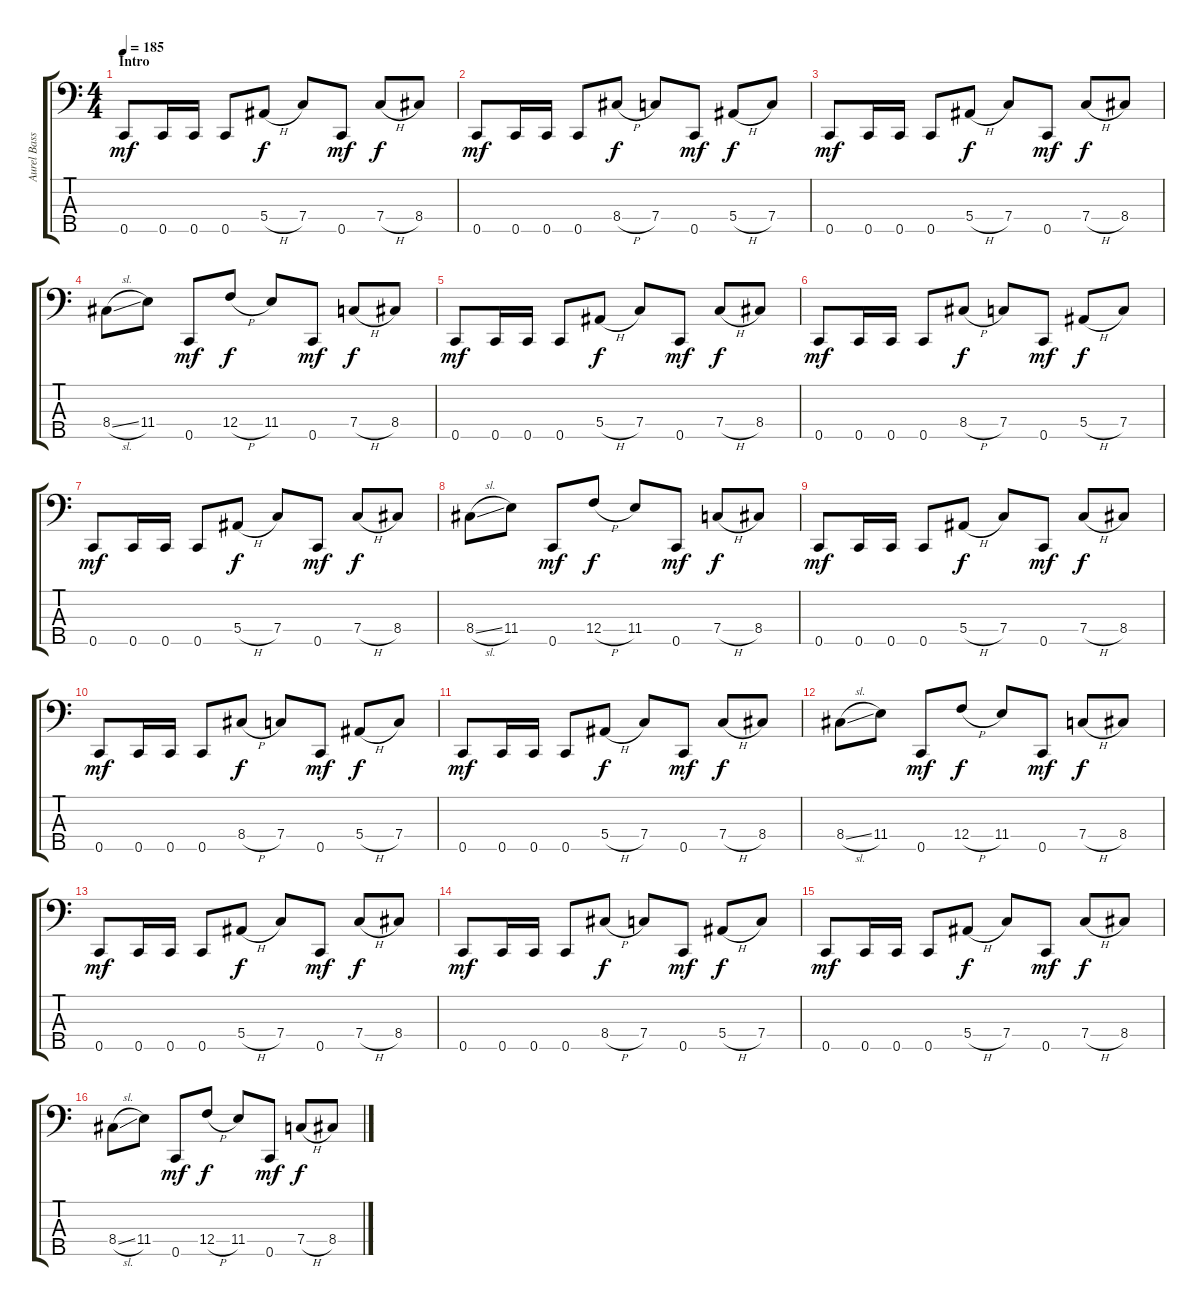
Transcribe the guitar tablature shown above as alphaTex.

\track ("Aurel Bass" "Aurel Bass") {instrument electricbassfinger}
\staff {score tabs}
\tuning (Ab2 Eb2 Bb1 F1 C1) {hide}
\ts (4 4)
\section ("" "Intro")
\tempo 185
\clef f4
\ks c
0.5.8{dy mf instrument electricbassfinger} 0.5.16 0.5.16 0.5.8 5.4{h}.8{dy f} 7.4.8 0.5.8{dy mf} 7.4{h}.8{dy f} 8.4.8 |
0.5.8{dy mf} 0.5.16 0.5.16 0.5.8 8.4{h}.8{dy f} 7.4.8 0.5.8{dy mf} 5.4{h}.8{dy f} 7.4.8 |
0.5.8{dy mf} 0.5.16 0.5.16 0.5.8 5.4{h}.8{dy f} 7.4.8 0.5.8{dy mf} 7.4{h}.8{dy f} 8.4.8 |
8.4{sl}.8 11.4.8 0.5.8{dy mf} 12.4{h}.8{dy f} 11.4.8 0.5.8{dy mf} 7.4{h}.8{dy f} 8.4.8 |
0.5.8{dy mf} 0.5.16 0.5.16 0.5.8 5.4{h}.8{dy f} 7.4.8 0.5.8{dy mf} 7.4{h}.8{dy f} 8.4.8 |
0.5.8{dy mf} 0.5.16 0.5.16 0.5.8 8.4{h}.8{dy f} 7.4.8 0.5.8{dy mf} 5.4{h}.8{dy f} 7.4.8 |
0.5.8{dy mf} 0.5.16 0.5.16 0.5.8 5.4{h}.8{dy f} 7.4.8 0.5.8{dy mf} 7.4{h}.8{dy f} 8.4.8 |
8.4{sl}.8 11.4.8 0.5.8{dy mf} 12.4{h}.8{dy f} 11.4.8 0.5.8{dy mf} 7.4{h}.8{dy f} 8.4.8 |
0.5.8{dy mf} 0.5.16 0.5.16 0.5.8 5.4{h}.8{dy f} 7.4.8 0.5.8{dy mf} 7.4{h}.8{dy f} 8.4.8 |
0.5.8{dy mf} 0.5.16 0.5.16 0.5.8 8.4{h}.8{dy f} 7.4.8 0.5.8{dy mf} 5.4{h}.8{dy f} 7.4.8 |
0.5.8{dy mf} 0.5.16 0.5.16 0.5.8 5.4{h}.8{dy f} 7.4.8 0.5.8{dy mf} 7.4{h}.8{dy f} 8.4.8 |
8.4{sl}.8 11.4.8 0.5.8{dy mf} 12.4{h}.8{dy f} 11.4.8 0.5.8{dy mf} 7.4{h}.8{dy f} 8.4.8 |
0.5.8{dy mf} 0.5.16 0.5.16 0.5.8 5.4{h}.8{dy f} 7.4.8 0.5.8{dy mf} 7.4{h}.8{dy f} 8.4.8 |
0.5.8{dy mf} 0.5.16 0.5.16 0.5.8 8.4{h}.8{dy f} 7.4.8 0.5.8{dy mf} 5.4{h}.8{dy f} 7.4.8 |
0.5.8{dy mf} 0.5.16 0.5.16 0.5.8 5.4{h}.8{dy f} 7.4.8 0.5.8{dy mf} 7.4{h}.8{dy f} 8.4.8 |
8.4{sl}.8 11.4.8 0.5.8{dy mf} 12.4{h}.8{dy f} 11.4.8 0.5.8{dy mf} 7.4{h}.8{dy f} 8.4.8
